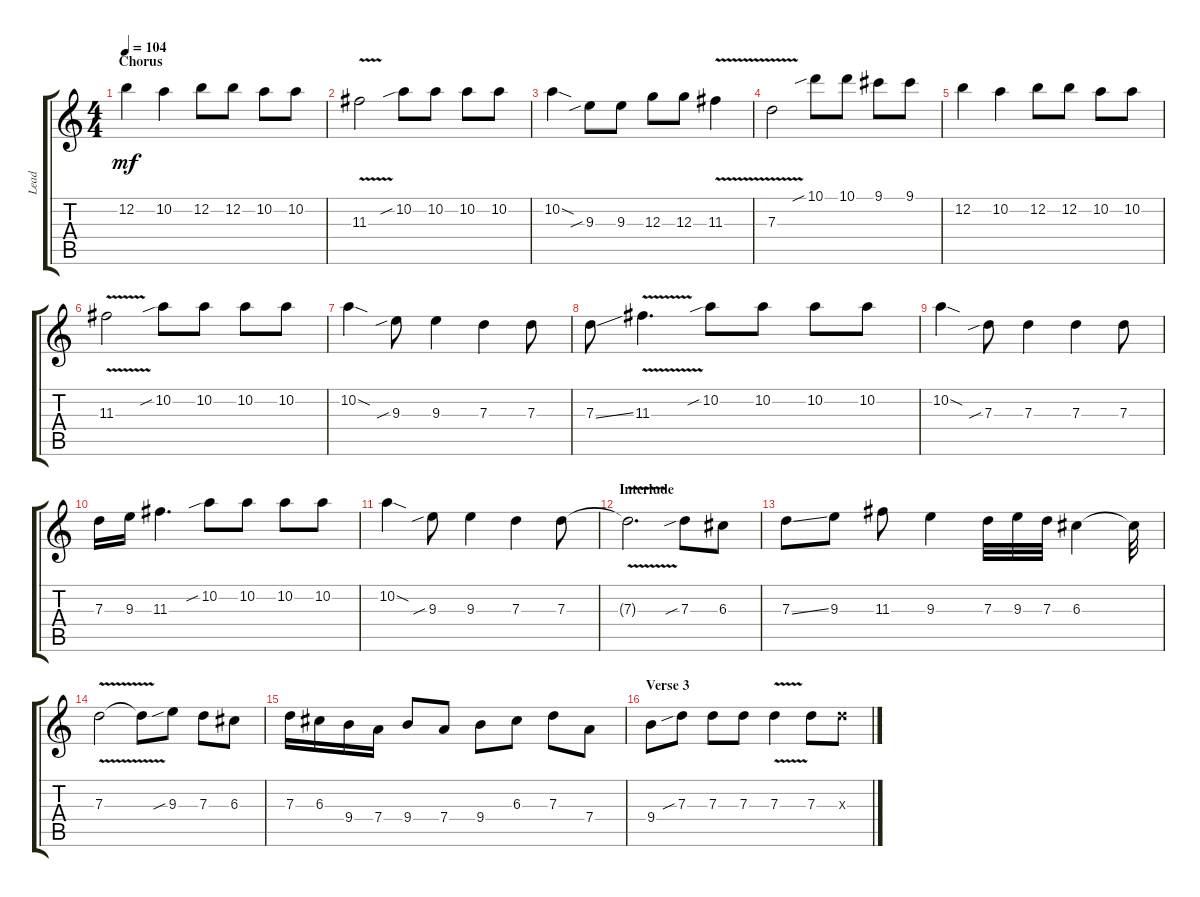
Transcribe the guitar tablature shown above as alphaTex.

\track ("Lead" "Lead") {instrument electricguitarclean}
\staff {score tabs}
\tuning (E4 B3 G3 D3 A2 E2) {hide}
\ts (4 4)
\section ("" "Chorus")
\tempo 104
\clef g2
\ks c
12.2.4{dy mf} 10.2.4 12.2.8 12.2.8 10.2.8 10.2.8 |
11.3{v}.2 10.2{sib}.8 10.2.8 10.2.8 10.2.8 |
10.2{sod}.4 9.3{sib}.8 9.3.8 12.3.8 12.3.8 11.3{v}.4 |
7.3{v}.2 10.1{sib}.8 10.1.8 9.1.8 9.1.8 |
12.2.4 10.2.4 12.2.8 12.2.8 10.2.8 10.2.8 |
11.3{v}.2 10.2{sib}.8 10.2.8 10.2.8 10.2.8 |
10.2{sod}.4 9.3{sib}.8 9.3.4 7.3.4 7.3.8 |
7.3{ss}.8 11.3{v}.4{d} 10.2{sib}.8 10.2.8 10.2.8 10.2.8 |
10.2{sod}.4 7.3{sib}.8 7.3.4 7.3.4 7.3.8 |
7.3.16 9.3.16 11.3.4{d} 10.2{sib}.8 10.2.8 10.2.8 10.2.8 |
10.2{sod}.4 9.3{sib}.8 9.3.4 7.3.4 7.3.8 |
\section ("" "Interlude")
7.3{v t}.2{d} 7.3{sib}.8 6.3.8 |
7.3{ss}.8 9.3.8 11.3.8 9.3.4 7.3.32 9.3.32 7.3.32 6.3.4 6.3{t}.32 |
7.3{v}.2 7.3{v t}.8 9.3{sib}.8 7.3.8 6.3.8 |
7.3.16 6.3.16 9.4.16 7.4.16 9.4.8 7.4.8 9.4.8 6.3.8 7.3.8 7.4.8 |
\section ("" "Verse 3")
9.4.8 7.3{sib}.8 7.3.8 7.3.8 7.3{v}.4 7.3.8 7.3{x}.8
